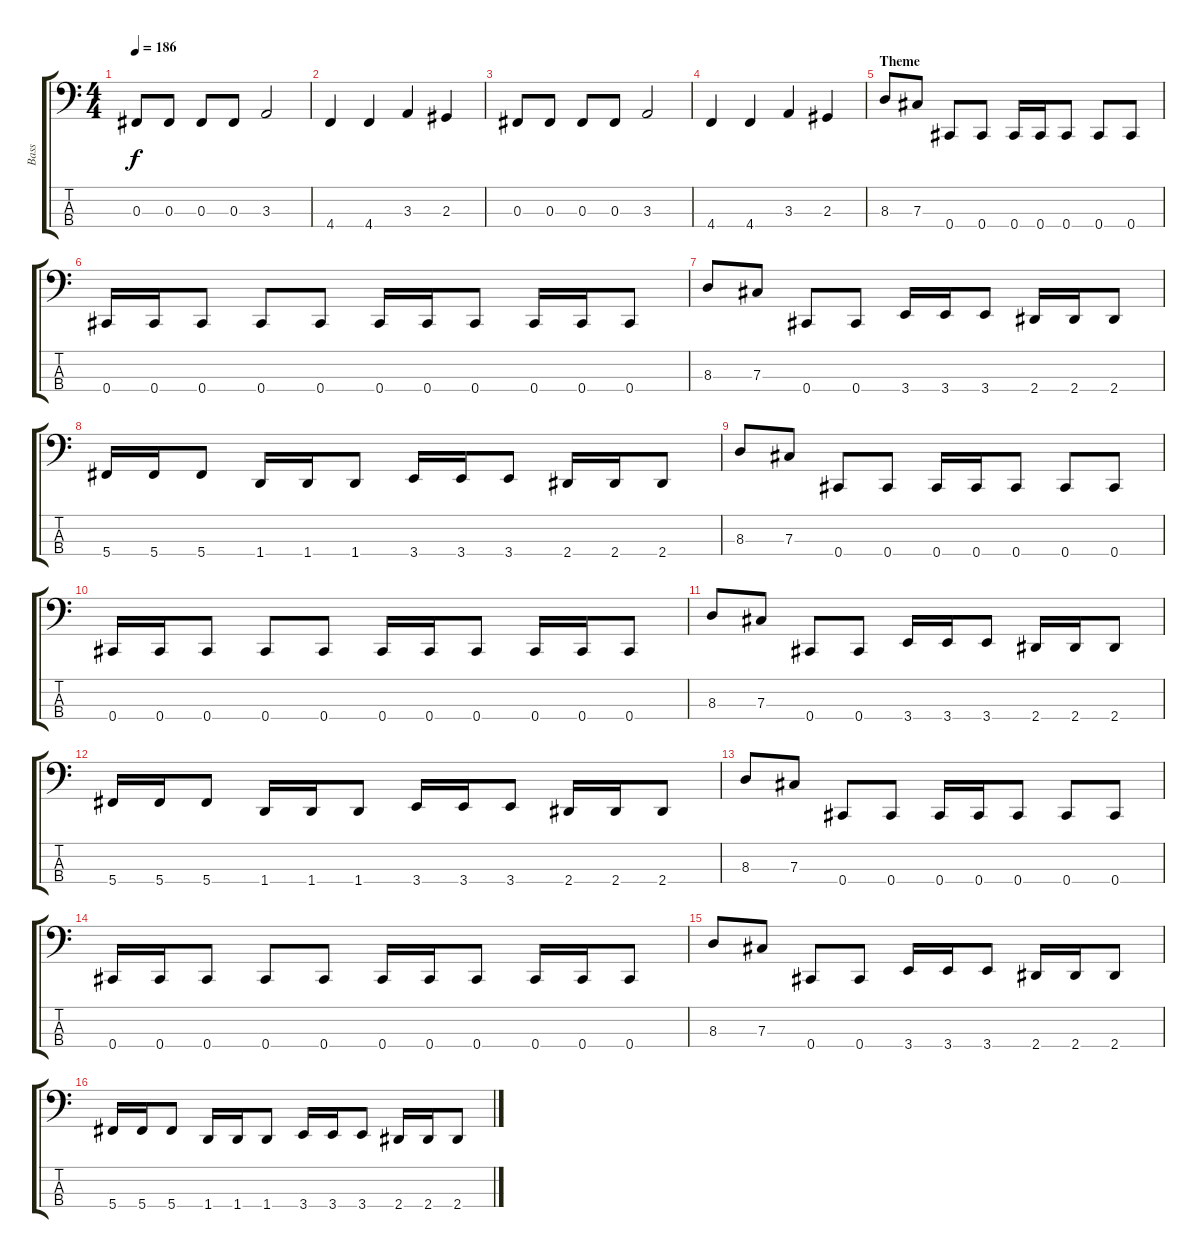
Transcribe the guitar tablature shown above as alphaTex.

\track ("Bass" "Bass") {instrument electricbasspick}
\staff {score tabs}
\tuning (E2 B1 Gb1 Db1) {hide}
\ts (4 4)
\tempo 186
\clef f4
\ks c
0.3.8{dy f} 0.3.8 0.3.8 0.3.8 3.3.2 |
4.4.4 4.4.4 3.3.4 2.3.4 |
0.3.8 0.3.8 0.3.8 0.3.8 3.3.2 |
4.4.4 4.4.4 3.3.4 2.3.4 |
\section ("" "Theme")
8.3.8 7.3.8 0.4.8 0.4.8 0.4.16 0.4.16 0.4.8 0.4.8 0.4.8 |
0.4.16 0.4.16 0.4.8 0.4.8 0.4.8 0.4.16 0.4.16 0.4.8 0.4.16 0.4.16 0.4.8 |
8.3.8 7.3.8 0.4.8 0.4.8 3.4.16 3.4.16 3.4.8 2.4.16 2.4.16 2.4.8 |
5.4.16 5.4.16 5.4.8 1.4.16 1.4.16 1.4.8 3.4.16 3.4.16 3.4.8 2.4.16 2.4.16 2.4.8 |
8.3.8 7.3.8 0.4.8 0.4.8 0.4.16 0.4.16 0.4.8 0.4.8 0.4.8 |
0.4.16 0.4.16 0.4.8 0.4.8 0.4.8 0.4.16 0.4.16 0.4.8 0.4.16 0.4.16 0.4.8 |
8.3.8 7.3.8 0.4.8 0.4.8 3.4.16 3.4.16 3.4.8 2.4.16 2.4.16 2.4.8 |
5.4.16 5.4.16 5.4.8 1.4.16 1.4.16 1.4.8 3.4.16 3.4.16 3.4.8 2.4.16 2.4.16 2.4.8 |
8.3.8 7.3.8 0.4.8 0.4.8 0.4.16 0.4.16 0.4.8 0.4.8 0.4.8 |
0.4.16 0.4.16 0.4.8 0.4.8 0.4.8 0.4.16 0.4.16 0.4.8 0.4.16 0.4.16 0.4.8 |
8.3.8 7.3.8 0.4.8 0.4.8 3.4.16 3.4.16 3.4.8 2.4.16 2.4.16 2.4.8 |
5.4.16 5.4.16 5.4.8 1.4.16 1.4.16 1.4.8 3.4.16 3.4.16 3.4.8 2.4.16 2.4.16 2.4.8
